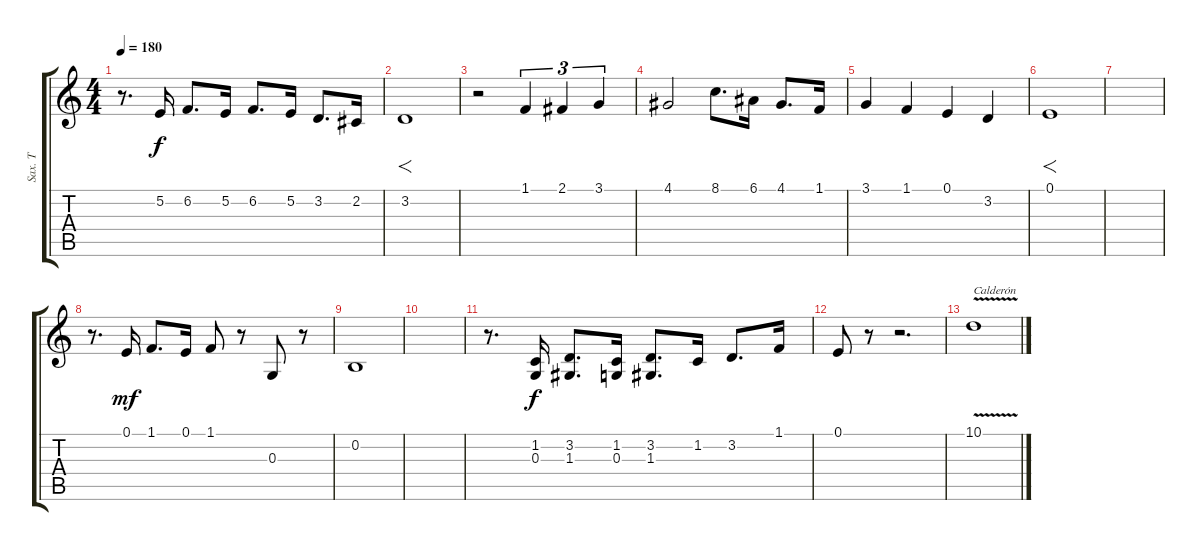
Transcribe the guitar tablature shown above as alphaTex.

\track ("Sax. T" "Sax. T") {instrument tenorsax}
\staff {score tabs}
\tuning (E4 B3 G3 D3 A2 E2) {hide}
\ts (4 4)
\tempo 180
\clef g2
\ks c
r.8{d dy f} 5.2.16 6.2.8{d} 5.2.16 6.2.8{d} 5.2.16 3.2.8{d} 2.2.16 |
3.2.1{f} |
r.2 1.1.4{tu (3 2)} 2.1.4{tu (3 2)} 3.1.4{tu (3 2)} |
4.1.2 8.1.8{d} 6.1.16 4.1.8{d} 1.1.16 |
3.1.4 1.1.4 0.1.4 3.2.4 |
0.1.1{f} |
|
r.8{d} 0.1.16{dy mf} 1.1.8{d} 0.1.16 1.1.8 r.8 0.3.8 r.8 |
0.2.1 |
|
r.8{d} (1.2 0.3).16{dy f} (3.2 1.3).8{d} (1.2 0.3).16 (3.2 1.3).8{d} 1.2.16 3.2.8{d} 1.1.16 |
0.1.8 r.8 r.2{d} |
10.1{v}.1{txt "Calderón"}
